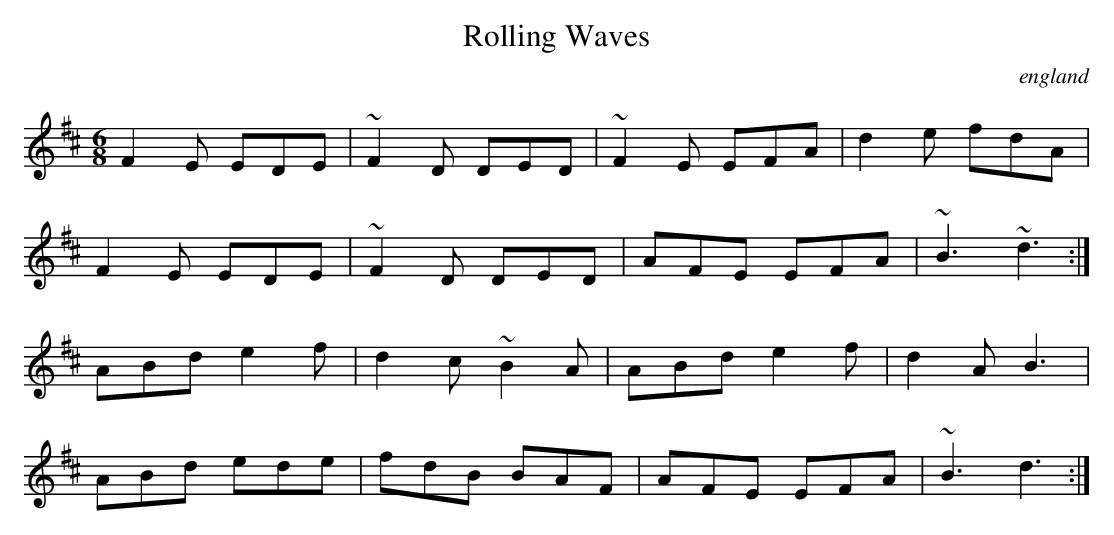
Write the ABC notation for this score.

X:1
T:Rolling Waves
O:england
M:6/8
L:1/8
K:D
F2E EDE|~F2D DED|~F2E EFA|d2e fdA|
F2E EDE|~F2D DED|AFE EFA|~B3 ~d3:|
ABd e2f|d2c ~B2A|ABd e2f|d2A B3|
ABd ede|fdB BAF|AFE EFA|~B3 d3:|
